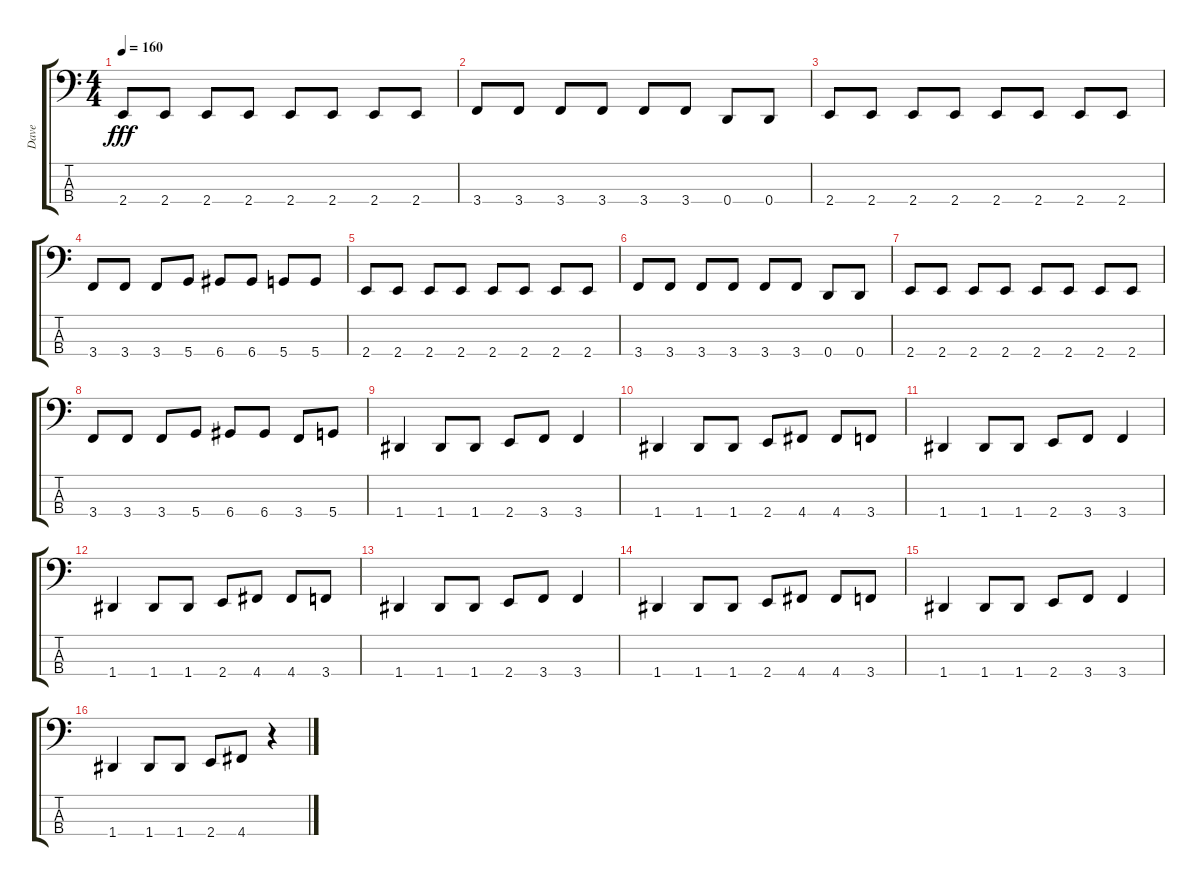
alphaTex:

\track ("Dave" "Dave") {instrument electricbasspick}
\staff {score tabs}
\tuning (F2 C2 G1 D1) {hide}
\ts (4 4)
\tempo 160
\clef f4
\ks c
2.4.8{dy fff} 2.4.8 2.4.8 2.4.8 2.4.8 2.4.8 2.4.8 2.4.8 |
3.4.8 3.4.8 3.4.8 3.4.8 3.4.8 3.4.8 0.4.8 0.4.8 |
2.4.8 2.4.8 2.4.8 2.4.8 2.4.8 2.4.8 2.4.8 2.4.8 |
3.4.8 3.4.8 3.4.8 5.4.8 6.4.8 6.4.8 5.4.8 5.4.8 |
2.4.8 2.4.8 2.4.8 2.4.8 2.4.8 2.4.8 2.4.8 2.4.8 |
3.4.8 3.4.8 3.4.8 3.4.8 3.4.8 3.4.8 0.4.8 0.4.8 |
2.4.8 2.4.8 2.4.8 2.4.8 2.4.8 2.4.8 2.4.8 2.4.8 |
3.4.8 3.4.8 3.4.8 5.4.8 6.4.8 6.4.8 3.4.8 5.4.8 |
1.4.4 1.4.8 1.4.8 2.4.8 3.4.8 3.4.4 |
1.4.4 1.4.8 1.4.8 2.4.8 4.4.8 4.4.8 3.4.8 |
1.4.4 1.4.8 1.4.8 2.4.8 3.4.8 3.4.4 |
1.4.4 1.4.8 1.4.8 2.4.8 4.4.8 4.4.8 3.4.8 |
1.4.4 1.4.8 1.4.8 2.4.8 3.4.8 3.4.4 |
1.4.4 1.4.8 1.4.8 2.4.8 4.4.8 4.4.8 3.4.8 |
1.4.4 1.4.8 1.4.8 2.4.8 3.4.8 3.4.4 |
1.4.4 1.4.8 1.4.8 2.4.8 4.4.8 r.4
